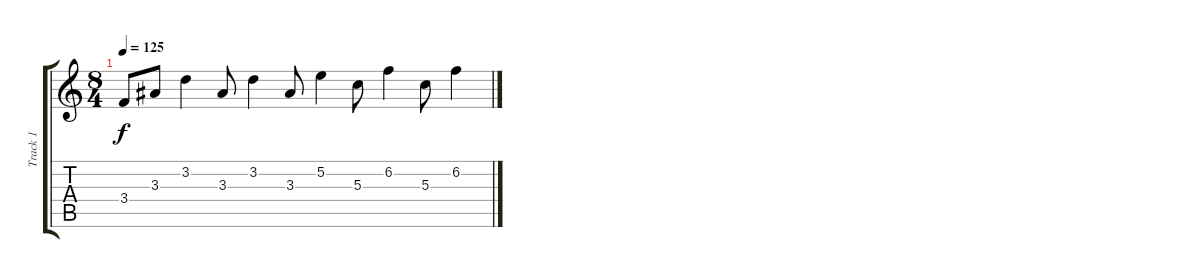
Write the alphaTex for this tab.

\track ("Track 1" "Track 1") {instrument acousticguitarnylon}
\staff {score tabs}
\tuning (E4 B3 G3 D3 A2 E2) {hide}
\ts (8 4)
\tempo 125
\clef g2
\ks c
3.4.8{dy f} 3.3.8 3.2.4 3.3.8 3.2.4 3.3.8 5.2.4 5.3.8 6.2.4 5.3.8 6.2.4
